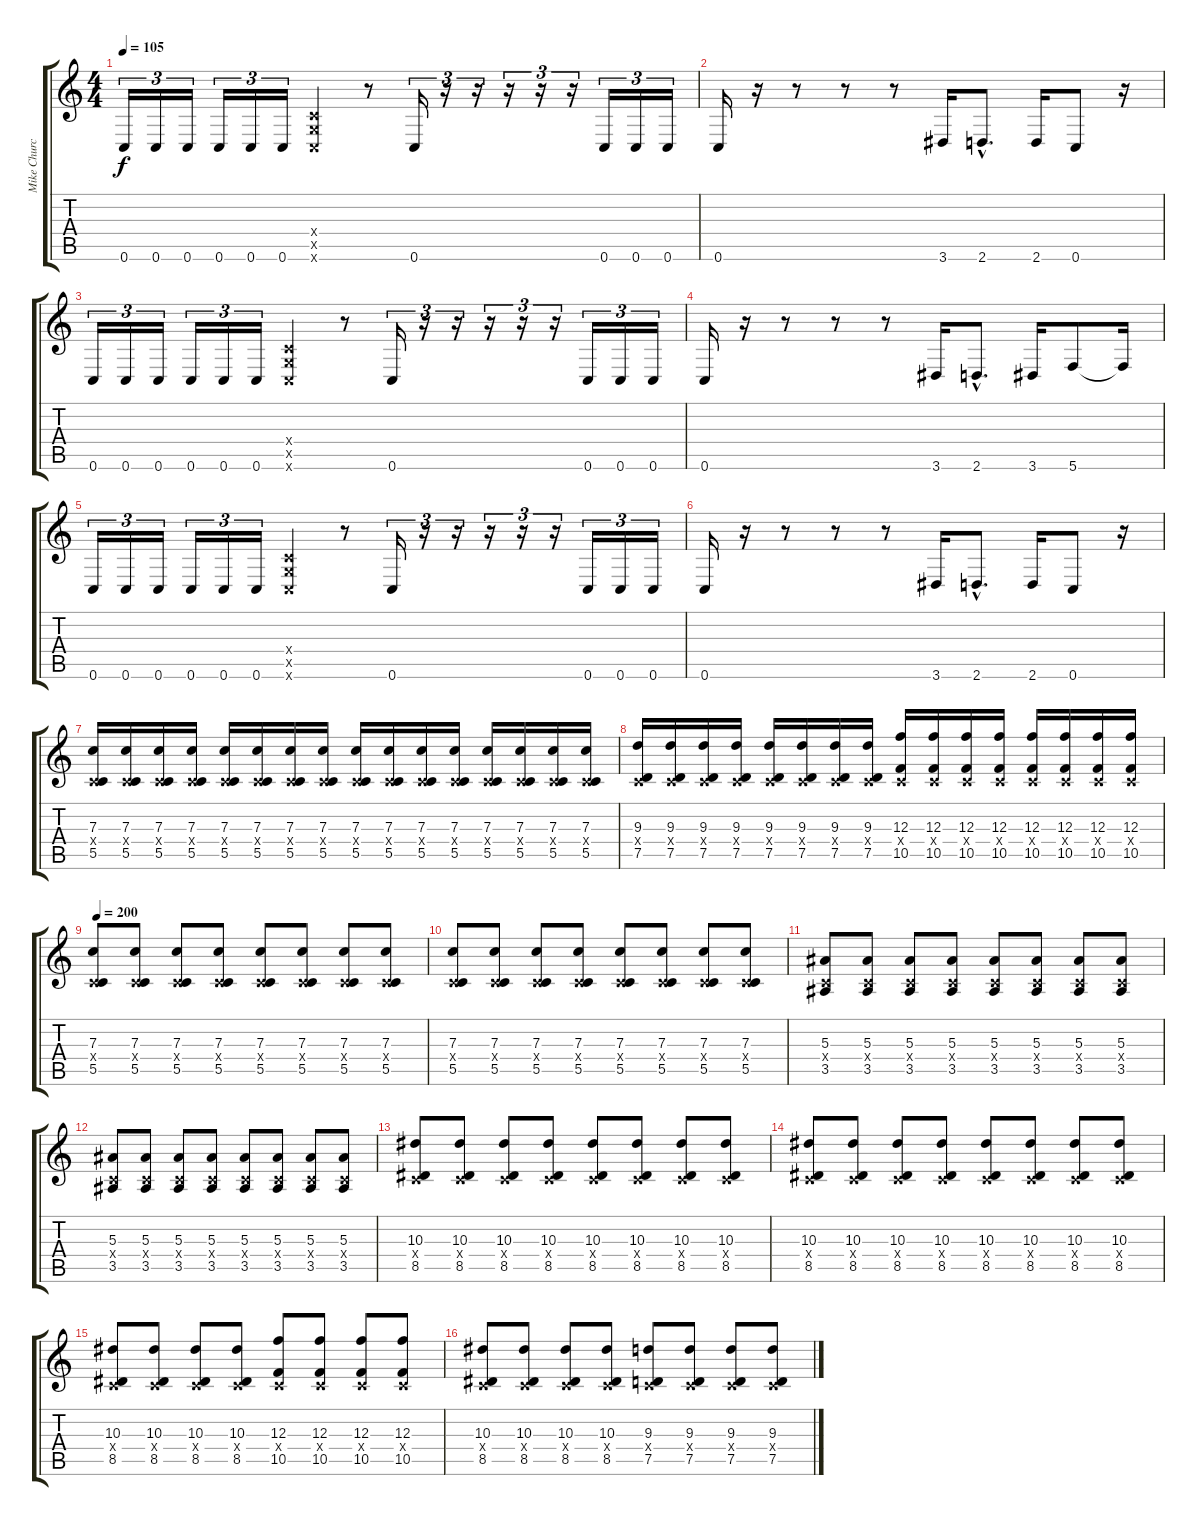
\track ("Mike Church" "Mike Churc") {instrument distortionguitar}
\staff {score tabs}
\tuning (D4 A4 F3 C3 G2 C2) {hide}
\ts (4 4)
\tempo 105
\clef g2
\ks c
0.6.16{tu (3 2) dy f} 0.6.16{tu (3 2)} 0.6.16{tu (3 2)} 0.6.16{tu (3 2)} 0.6.16{tu (3 2)} 0.6.16{tu (3 2)} (0.4{x} 0.5{x} 0.6{x}).4 r.8 0.6.16{tu (3 2)} r.16{tu (3 2)} r.16{tu (3 2)} r.16{tu (3 2)} r.16{tu (3 2)} r.16{tu (3 2)} 0.6.16{tu (3 2)} 0.6.16{tu (3 2)} 0.6.16{tu (3 2)} |
0.6.16 r.16 r.8 r.8 r.8 3.6.16 2.6{hac}.8{d} 2.6.16 0.6.8 r.16 |
0.6.16{tu (3 2)} 0.6.16{tu (3 2)} 0.6.16{tu (3 2)} 0.6.16{tu (3 2)} 0.6.16{tu (3 2)} 0.6.16{tu (3 2)} (0.4{x} 0.5{x} 0.6{x}).4 r.8 0.6.16{tu (3 2)} r.16{tu (3 2)} r.16{tu (3 2)} r.16{tu (3 2)} r.16{tu (3 2)} r.16{tu (3 2)} 0.6.16{tu (3 2)} 0.6.16{tu (3 2)} 0.6.16{tu (3 2)} |
0.6.16 r.16 r.8 r.8 r.8 3.6.16 2.6{hac}.8{d} 3.6.16 5.6.8 5.6{t}.16 |
0.6.16{tu (3 2)} 0.6.16{tu (3 2)} 0.6.16{tu (3 2)} 0.6.16{tu (3 2)} 0.6.16{tu (3 2)} 0.6.16{tu (3 2)} (0.4{x} 0.5{x} 0.6{x}).4 r.8 0.6.16{tu (3 2)} r.16{tu (3 2)} r.16{tu (3 2)} r.16{tu (3 2)} r.16{tu (3 2)} r.16{tu (3 2)} 0.6.16{tu (3 2)} 0.6.16{tu (3 2)} 0.6.16{tu (3 2)} |
0.6.16 r.16 r.8 r.8 r.8 3.6.16 2.6{hac}.8{d} 2.6.16 0.6.8 r.16 |
(7.3 0.4{x} 5.5).16 (7.3 0.4{x} 5.5).16 (7.3 0.4{x} 5.5).16 (7.3 0.4{x} 5.5).16 (7.3 0.4{x} 5.5).16 (7.3 0.4{x} 5.5).16 (7.3 0.4{x} 5.5).16 (7.3 0.4{x} 5.5).16 (7.3 0.4{x} 5.5).16 (7.3 0.4{x} 5.5).16 (7.3 0.4{x} 5.5).16 (7.3 0.4{x} 5.5).16 (7.3 0.4{x} 5.5).16 (7.3 0.4{x} 5.5).16 (7.3 0.4{x} 5.5).16 (7.3 0.4{x} 5.5).16 |
(9.3 0.4{x} 7.5).16 (9.3 0.4{x} 7.5).16 (9.3 0.4{x} 7.5).16 (9.3 0.4{x} 7.5).16 (9.3 0.4{x} 7.5).16 (9.3 0.4{x} 7.5).16 (9.3 0.4{x} 7.5).16 (9.3 0.4{x} 7.5).16 (12.3 0.4{x} 10.5).16 (12.3 0.4{x} 10.5).16 (12.3 0.4{x} 10.5).16 (12.3 0.4{x} 10.5).16 (12.3 0.4{x} 10.5).16 (12.3 0.4{x} 10.5).16 (12.3 0.4{x} 10.5).16 (12.3 0.4{x} 10.5).16 |
\tempo 200
(7.3 0.4{x} 5.5).8 (7.3 0.4{x} 5.5).8 (7.3 0.4{x} 5.5).8 (7.3 0.4{x} 5.5).8 (7.3 0.4{x} 5.5).8 (7.3 0.4{x} 5.5).8 (7.3 0.4{x} 5.5).8 (7.3 0.4{x} 5.5).8 |
(7.3 0.4{x} 5.5).8 (7.3 0.4{x} 5.5).8 (7.3 0.4{x} 5.5).8 (7.3 0.4{x} 5.5).8 (7.3 0.4{x} 5.5).8 (7.3 0.4{x} 5.5).8 (7.3 0.4{x} 5.5).8 (7.3 0.4{x} 5.5).8 |
(5.3 0.4{x} 3.5).8 (5.3 0.4{x} 3.5).8 (5.3 0.4{x} 3.5).8 (5.3 0.4{x} 3.5).8 (5.3 0.4{x} 3.5).8 (5.3 0.4{x} 3.5).8 (5.3 0.4{x} 3.5).8 (5.3 0.4{x} 3.5).8 |
(5.3 0.4{x} 3.5).8 (5.3 0.4{x} 3.5).8 (5.3 0.4{x} 3.5).8 (5.3 0.4{x} 3.5).8 (5.3 0.4{x} 3.5).8 (5.3 0.4{x} 3.5).8 (5.3 0.4{x} 3.5).8 (5.3 0.4{x} 3.5).8 |
(10.3 0.4{x} 8.5).8 (10.3 0.4{x} 8.5).8 (10.3 0.4{x} 8.5).8 (10.3 0.4{x} 8.5).8 (10.3 0.4{x} 8.5).8 (10.3 0.4{x} 8.5).8 (10.3 0.4{x} 8.5).8 (10.3 0.4{x} 8.5).8 |
(10.3 0.4{x} 8.5).8 (10.3 0.4{x} 8.5).8 (10.3 0.4{x} 8.5).8 (10.3 0.4{x} 8.5).8 (10.3 0.4{x} 8.5).8 (10.3 0.4{x} 8.5).8 (10.3 0.4{x} 8.5).8 (10.3 0.4{x} 8.5).8 |
(10.3 0.4{x} 8.5).8 (10.3 0.4{x} 8.5).8 (10.3 0.4{x} 8.5).8 (10.3 0.4{x} 8.5).8 (12.3 0.4{x} 10.5).8 (12.3 0.4{x} 10.5).8 (12.3 0.4{x} 10.5).8 (12.3 0.4{x} 10.5).8 |
(10.3 0.4{x} 8.5).8 (10.3 0.4{x} 8.5).8 (10.3 0.4{x} 8.5).8 (10.3 0.4{x} 8.5).8 (9.3 0.4{x} 7.5).8 (9.3 0.4{x} 7.5).8 (9.3 0.4{x} 7.5).8 (9.3 0.4{x} 7.5).8
